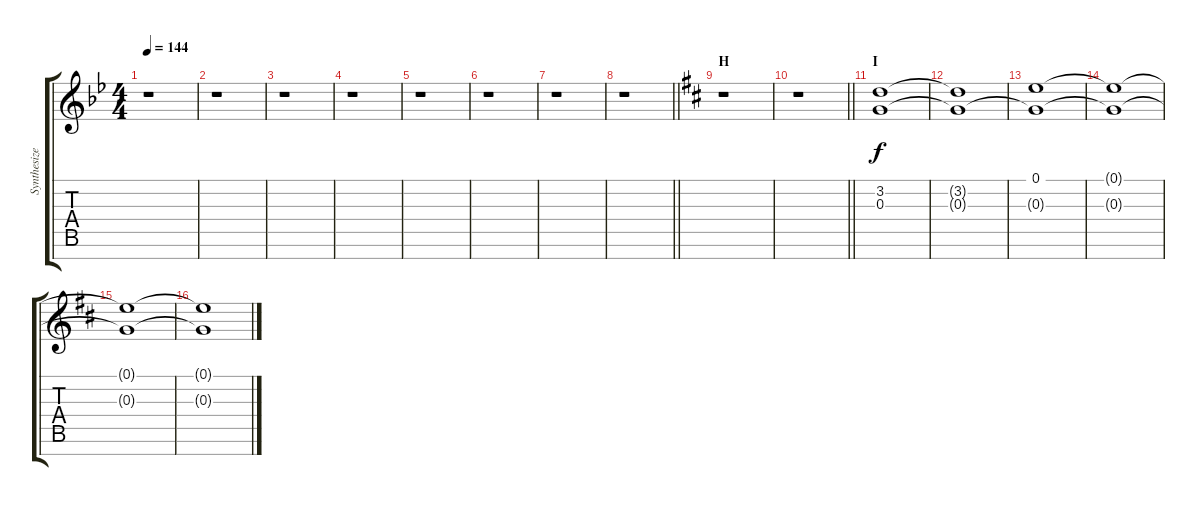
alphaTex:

\track ("Synthesizer I" "Synthesize") {instrument lead6voice}
\staff {score tabs}
\tuning (E5 B4 G4 D4 A3 E3 B2) {hide}
\ts (4 4)
\tempo 144
\clef g2
\ks bb
r.1{dy f} |
r.1 |
r.1 |
r.1 |
r.1 |
r.1 |
r.1 |
\barLineRight lightlight
r.1 |
\section ("" "H")
\ks d
r.1 |
\barLineRight lightlight
r.1 |
\section ("" "I")
(3.2 0.3).1 |
(3.2{t} 0.3{t}).1 |
(0.1 0.3{t}).1 |
(0.1{t} 0.3{t}).1 |
(0.1{t} 0.3{t}).1 |
(0.1{t} 0.3{t}).1
